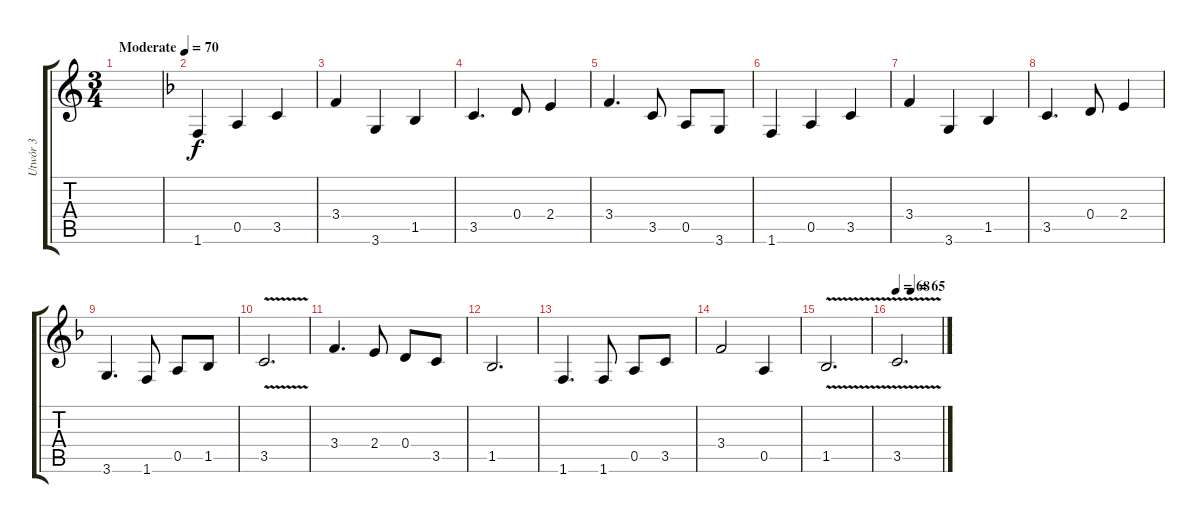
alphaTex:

\track ("Utwór 3" "Utwór 3") {instrument distortionguitar}
\staff {score tabs}
\tuning (E4 B3 G3 D3 A2 E2) {hide}
\ts (3 4)
\tempo (70 "Moderate")
\clef g2
\ks c
|
\ks f
1.6.4 0.5.4 3.5.4 |
3.4.4 3.6.4 1.5.4 |
3.5.4{d} 0.4.8 2.4.4 |
3.4.4{d} 3.5.8 0.5.8 3.6.8 |
1.6.4 0.5.4 3.5.4 |
3.4.4 3.6.4 1.5.4 |
3.5.4{d} 0.4.8 2.4.4 |
3.6.4{d} 1.6.8 0.5.8 1.5.8 |
3.5{v}.2{d} |
3.4.4{d} 2.4.8 0.4.8 3.5.8 |
1.5.2{d} |
1.6.4{d} 1.6.8 0.5.8 3.5.8 |
3.4.2 0.5.4 |
1.5{v}.2{d} |
\tempo 68
\tempo (65 0.3333333333333333)
3.5{v}.2{d}
